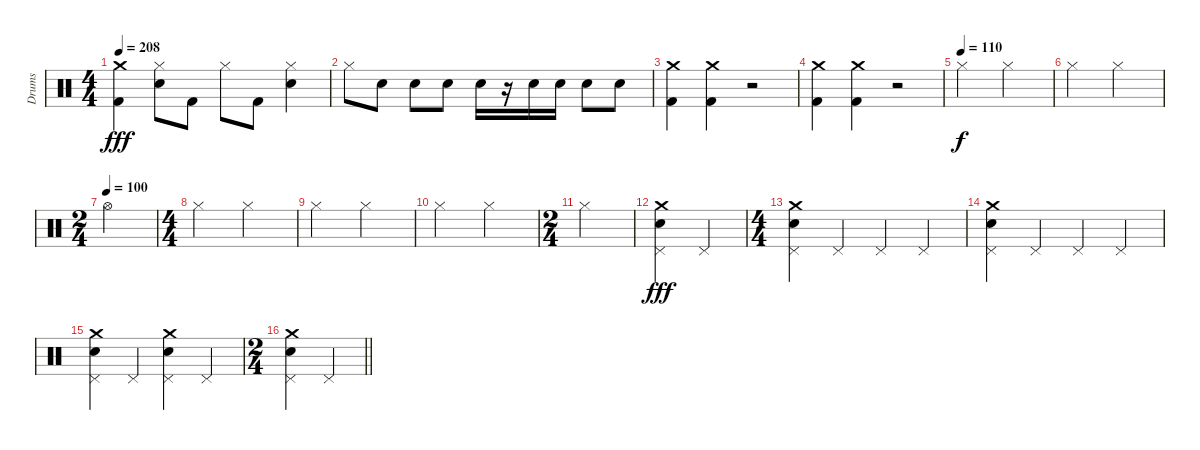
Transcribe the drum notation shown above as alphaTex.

\track ("Drums" "Drums") {instrument percussion}
\staff {score}
\articulation defaults
\ts (4 4)
\tempo 208
\clef neutral
\ks c
("Kick (hit) 2" "Crash medium (hit)").4{dy fff} ("Snare (hit) 2" "Hi-Hat (closed)").8 "Kick (hit) 2".8 "Hi-Hat (closed)".8 "Kick (hit) 2".8 ("Snare (hit) 2" "Hi-Hat (closed)").4 |
"Hi-Hat (closed)".8 "Snare (hit) 2".8 "Snare (hit) 2".8 "Snare (hit) 2".8 "Snare (hit) 2".16 r.16 "Snare (hit) 2".16 "Snare (hit) 2".16 "Snare (hit) 2".8 "Snare (hit) 2".8 |
("Kick (hit) 2" "Crash medium (hit)").4 ("Kick (hit) 2" "Crash medium (hit)").4 r.2 |
("Crash medium (hit)" "Kick (hit) 2").4 ("Kick (hit) 2" "Crash medium (hit)").4 r.2 |
\tempo (110)
"Hi-Hat (closed)".2{dy f} "Hi-Hat (closed)".2 |
"Hi-Hat (closed)".2 "Hi-Hat (closed)".2 |
\ts (2 4)
\tempo (100)
"Hi-Hat (open)".2 |
\ts (4 4)
"Hi-Hat (closed)".2 "Hi-Hat (closed)".2 |
"Hi-Hat (closed)".2 "Hi-Hat (closed)".2 |
"Hi-Hat (closed)".2 "Hi-Hat (closed)".2 |
\ts (2 4)
"Hi-Hat (closed)".2 |
("Crash medium (hit)" "Pedal Hi-Hat (hit)" "Snare (hit) 2").4{dy fff} "Pedal Hi-Hat (hit)".4 |
\ts (4 4)
("Pedal Hi-Hat (hit)" "Crash medium (hit)" "Snare (hit) 2").4 "Pedal Hi-Hat (hit)".4 "Pedal Hi-Hat (hit)".4 "Pedal Hi-Hat (hit)".4 |
("Pedal Hi-Hat (hit)" "Crash medium (hit)" "Snare (hit) 2").4 "Pedal Hi-Hat (hit)".4 "Pedal Hi-Hat (hit)".4 "Pedal Hi-Hat (hit)".4 |
("Crash medium (hit)" "Snare (hit) 2" "Pedal Hi-Hat (hit)").4 "Pedal Hi-Hat (hit)".4 ("Pedal Hi-Hat (hit)" "Snare (hit) 2" "Crash medium (hit)").4 "Pedal Hi-Hat (hit)".4 |
\ts (2 4)
\barLineRight lightlight
("Crash medium (hit)" "Pedal Hi-Hat (hit)" "Snare (hit) 2").4 "Pedal Hi-Hat (hit)".4
